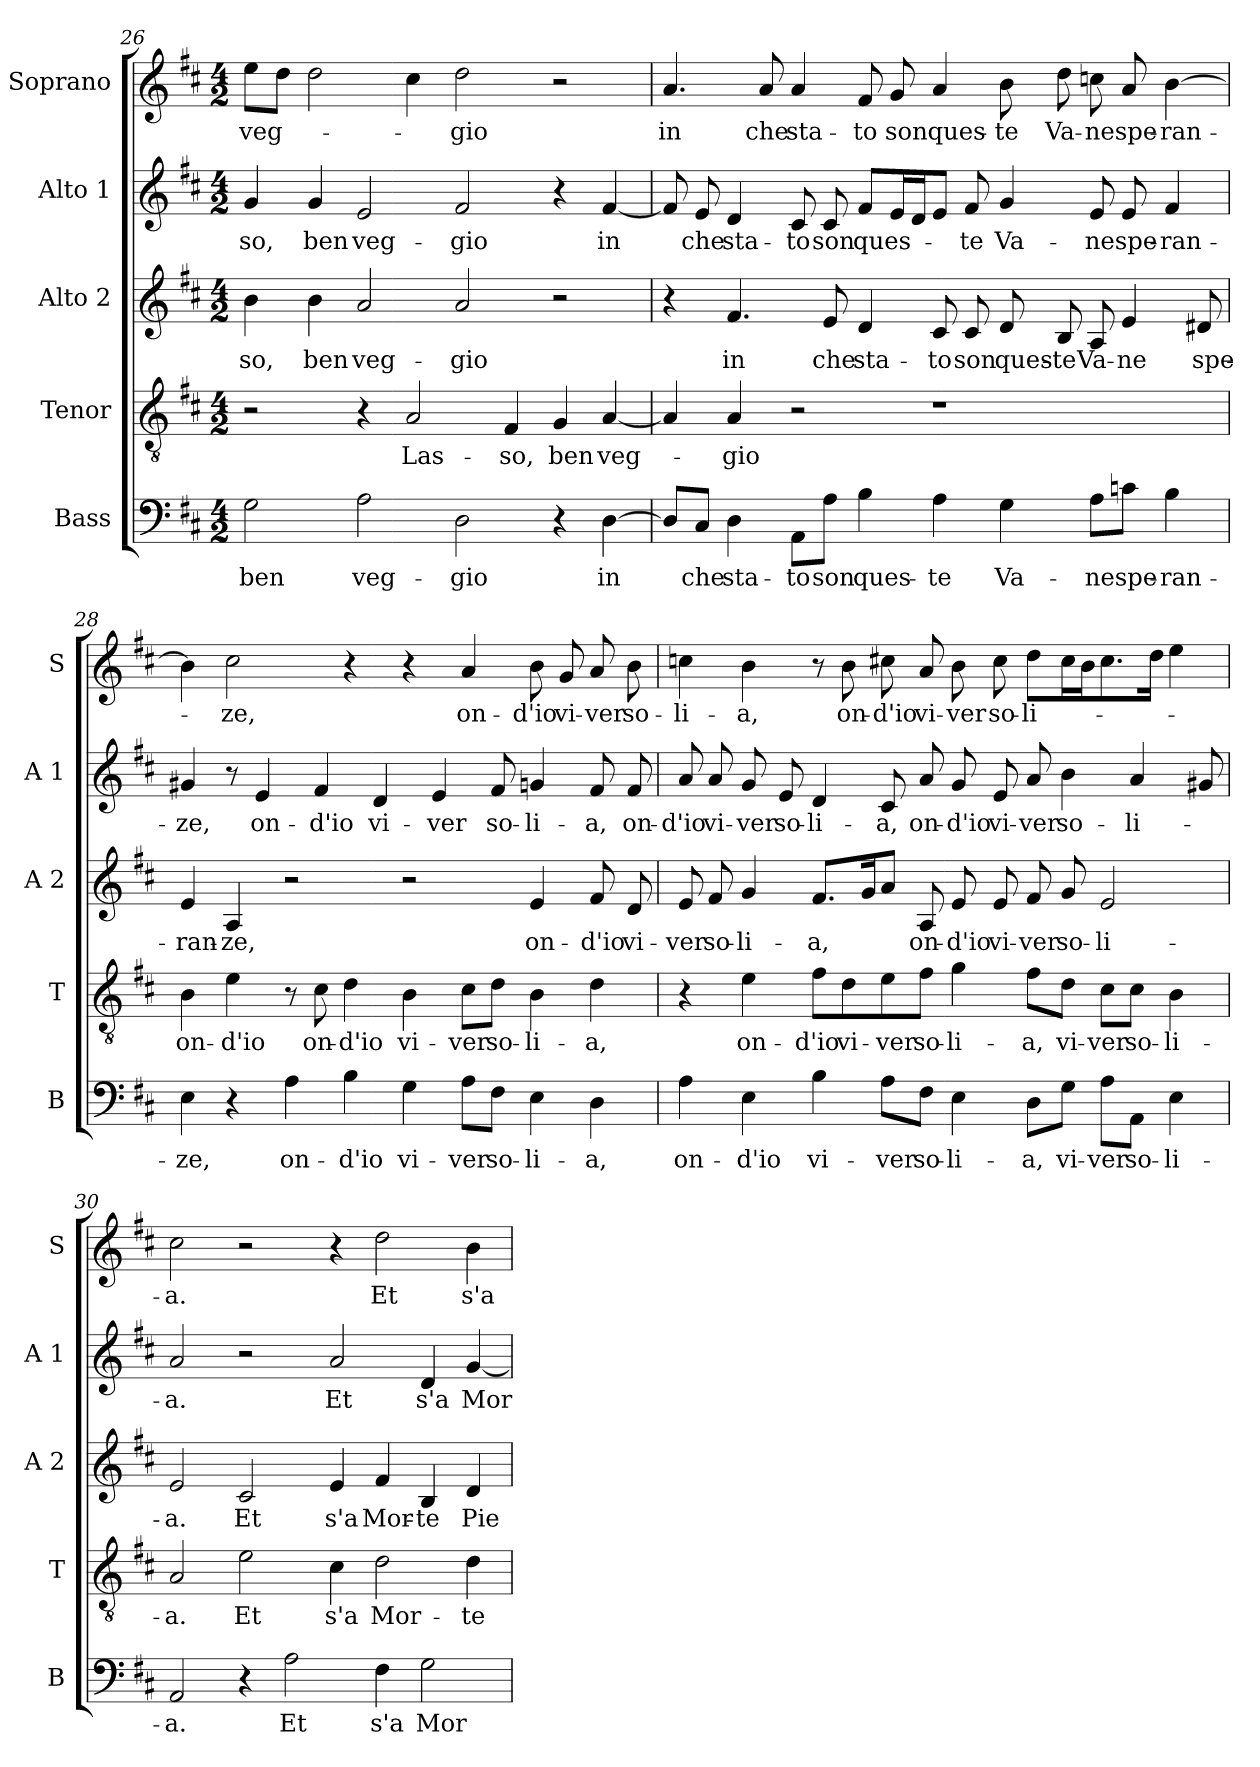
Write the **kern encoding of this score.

**kern	**text	**kern	**text	**kern	**text	**kern	**text	**kern	**text
*part5	*part5	*part4	*part4	*part3	*part3	*part2	*part2	*part1	*part1
*staff5	*staff5	*staff4	*staff4	*staff3	*staff3	*staff2	*staff2	*staff1	*staff1
*I"Bass	*	*I"Tenor	*	*I"Alto 2	*	*I"Alto 1	*	*I"Soprano	*
*I'B	*	*I'T	*	*I'A 2	*	*I'A 1	*	*I'S	*
*clefF4	*	*clefGv2	*	*clefG2	*	*clefG2	*	*clefG2	*
*k[f#c#]	*	*k[f#c#]	*	*k[f#c#]	*	*k[f#c#]	*	*k[f#c#]	*
*D:	*	*D:	*	*D:	*	*D:	*	*D:	*
*M4/2	*	*M4/2	*	*M4/2	*	*M4/2	*	*M4/2	*
=26	=26	=26	=26	=26	=26	=26	=26	=26	=26
!	!LO:LY:b	!	!	!	!LO:LY:b	!	!LO:LY:b	!	!LO:LY:b
2G\	ben	2r	.	4b\	-so,	4g/	-so,	8ee\L	veg-
.	.	.	.	.	.	.	.	8dd\J	.
!	!	!	!	!	!LO:LY:b	!	!LO:LY:b	!	!
.	.	.	.	4b\	ben	4g/	ben	2dd\	.
!	!LO:LY:b	!	!	!	!LO:LY:b	!	!LO:LY:b	!	!
2A\	veg-	4r	.	2a/	veg-	2e/	veg-	.	.
!	!	!	!LO:LY:b	!	!	!	!	!	!
.	.	2A/	Las-	.	.	.	.	4cc#\	.
!	!LO:LY:b	!	!	!	!LO:LY:b	!	!LO:LY:b	!	!LO:LY:b
2D\	-gio	.	.	2a/	-gio	2f#/	-gio	2dd\	-gio
!	!	!	!LO:LY:b	!	!	!	!	!	!
.	.	4F#/	-so,	.	.	.	.	.	.
!	!	!	!LO:LY:b	!	!	!	!	!	!
4r	.	4G/	ben	2r	.	4r	.	2r	.
!	!LO:LY:b	!	!LO:LY:b	!	!	!	!LO:LY:b	!	!
[4D\	in	[4A/	veg-	.	.	[4f#/	in	.	.
!!LO:LB:g=z
=27	=27	=27	=27	=27	=27	=27	=27	=27	=27
!	!	!	!	!	!	!	!	!	!LO:LY:b
8D/L]	.	4A/]	.	4r	.	8f#/]	.	4.a/	in
!	!LO:LY:b	!	!	!	!	!	!LO:LY:b	!	!
8C#/J	che	.	.	.	.	8e/	che	.	.
!	!LO:LY:b	!	!LO:LY:b	!	!LO:LY:b	!	!LO:LY:b	!	!
4D\	sta-	4A/	-gio	4.f#/	in	4d/	sta-	.	.
!	!	!	!	!	!	!	!	!	!LO:LY:b
.	.	.	.	.	.	.	.	8a/	che
!	!LO:LY:b	!	!	!	!	!	!LO:LY:b	!	!LO:LY:b
8AA\L	-to	2r	.	.	.	8c#/	-to	4a/	sta-
!	!LO:LY:b	!	!	!	!LO:LY:b	!	!LO:LY:b	!	!
8A\J	son	.	.	8e/	che	8c#/	son	.	.
!	!LO:LY:b	!	!	!	!LO:LY:b	!	!LO:LY:b	!	!LO:LY:b
4B\	ques-	.	.	4d/	sta-	8f#/L	ques-	8f#/	-to
!	!	!	!	!	!	!	!	!	!LO:LY:b
.	.	.	.	.	.	16e/L	.	8g/	son
.	.	.	.	.	.	16d/J	.	.	.
!	!LO:LY:b	!	!	!	!LO:LY:b	!	!	!	!LO:LY:b
4A\	-te	1r	.	8c#/	-to	8e/J	.	4a/	ques-
!	!	!	!	!	!LO:LY:b	!	!LO:LY:b	!	!
.	.	.	.	8c#/	son	8f#/	-te	.	.
!	!LO:LY:b	!	!	!	!LO:LY:b	!	!LO:LY:b	!	!LO:LY:b
4G\	Va-	.	.	8d/	ques-	4g/	Va-	8b\	-te
!	!	!	!	!	!LO:LY:b	!	!	!	!LO:LY:b
.	.	.	.	8B/	-te	.	.	8dd\	Va-
!	!LO:LY:b	!	!	!	!LO:LY:b	!	!LO:LY:b	!	!LO:LY:b
8A\L	-ne	.	.	8A/	Va-	8e/	-ne	8ccn\	-ne
!	!LO:LY:b	!	!	!	!LO:LY:b	!	!LO:LY:b	!	!LO:LY:b
8cn\J	spe-	.	.	4e/	-ne	8e/	spe-	8a/	spe-
!	!LO:LY:b	!	!	!	!	!	!LO:LY:b	!	!LO:LY:b
4B\	-ran-	.	.	.	.	4f#/	-ran-	[4b\	-ran-
!	!	!	!	!	!LO:LY:b	!	!	!	!
.	.	.	.	8d#X/	spe-	.	.	.	.
=28	=28	=28	=28	=28	=28	=28	=28	=28	=28
!	!LO:LY:b	!	!LO:LY:b	!	!LO:LY:b	!	!LO:LY:b	!	!
4E\	-ze,	4B\	on-	4e/	-ran-	4g#X/	-ze,	4b\]	.
!	!	!	!LO:LY:b	!	!LO:LY:b	!	!	!	!LO:LY:b
4r	.	4e\	-d'io	4A/	-ze,	8r	.	2cc#\	-ze,
!	!	!	!	!	!	!	!LO:LY:b	!	!
.	.	.	.	.	.	4e/	on-	.	.
!	!LO:LY:b	!	!	!	!	!	!	!	!
4A\	on-	8r	.	2r	.	.	.	.	.
!	!	!	!LO:LY:b	!	!	!	!LO:LY:b	!	!
.	.	8c#\	on-	.	.	4f#/	-d'io	.	.
!	!LO:LY:b	!	!LO:LY:b	!	!	!	!	!	!
4B\	-d'io	4d\	-d'io	.	.	.	.	4r	.
!	!	!	!	!	!	!	!LO:LY:b	!	!
.	.	.	.	.	.	4d/	vi-	.	.
!	!LO:LY:b	!	!LO:LY:b	!	!	!	!	!	!
4G\	vi-	4B\	vi-	2r	.	.	.	4r	.
!	!	!	!	!	!	!	!LO:LY:b	!	!
.	.	.	.	.	.	4e/	-ver	.	.
!	!LO:LY:b	!	!LO:LY:b	!	!	!	!	!	!LO:LY:b
8A\L	-ver	8c#\L	-ver	.	.	.	.	4a/	on-
!	!LO:LY:b	!	!LO:LY:b	!	!	!	!LO:LY:b	!	!
8F#\J	so-	8d\J	so-	.	.	8f#/	so-	.	.
!	!LO:LY:b	!	!LO:LY:b	!	!LO:LY:b	!	!LO:LY:b	!	!LO:LY:b
4E\	-li-	4B\	-li-	4e/	on-	4gn/	-li-	8b\	-d'io
!	!	!	!	!	!	!	!	!	!LO:LY:b
.	.	.	.	.	.	.	.	8g/	vi-
!	!LO:LY:b	!	!LO:LY:b	!	!LO:LY:b	!	!LO:LY:b	!	!LO:LY:b
4D\	-a,	4d\	-a,	8f#/	-d'io	8f#/	-a,	8a/	-ver
!	!	!	!	!	!LO:LY:b	!	!LO:LY:b	!	!LO:LY:b
.	.	.	.	8d/	vi-	8f#/	on-	8b\	so-
!!LO:LB:g=z
=29	=29	=29	=29	=29	=29	=29	=29	=29	=29
!	!LO:LY:b	!	!	!	!LO:LY:b	!	!LO:LY:b	!	!LO:LY:b
4A\	on-	4r	.	8e/	-ver	8a/	-d'io	4ccn\	-li-
!	!	!	!	!	!LO:LY:b	!	!LO:LY:b	!	!
.	.	.	.	8f#/	so-	8a/	vi-	.	.
!	!LO:LY:b	!	!LO:LY:b	!	!LO:LY:b	!	!LO:LY:b	!	!LO:LY:b
4E\	-d'io	4e\	on-	4g/	-li-	8g/	-ver	4b\	-a,
!	!	!	!	!	!	!	!LO:LY:b	!	!
.	.	.	.	.	.	8e/	so-	.	.
!	!LO:LY:b	!	!LO:LY:b	!	!LO:LY:b	!	!LO:LY:b	!	!
4B\	vi-	8f#\L	-d'io	8.f#/L	-a,	4d/	-li-	8r	.
!	!	!	!LO:LY:b	!	!	!	!	!	!LO:LY:b
.	.	8d\	vi-	.	.	.	.	8b\	on-
.	.	.	.	16g/k	.	.	.	.	.
!	!LO:LY:b	!	!LO:LY:b	!	!	!	!LO:LY:b	!	!LO:LY:b
8A\L	-ver	8e\	-ver	8a/J	.	8c#/	-a,	8cc#X\	-d'io
!	!LO:LY:b	!	!LO:LY:b	!	!LO:LY:b	!	!LO:LY:b	!	!LO:LY:b
8F#\J	so-	8f#\J	so-	8A/	on-	8a/	on-	8a/	vi-
!	!LO:LY:b	!	!LO:LY:b	!	!LO:LY:b	!	!LO:LY:b	!	!LO:LY:b
4E\	-li-	4g\	-li-	8e/	-d'io	8g/	-d'io	8b\	-ver
!	!	!	!	!	!LO:LY:b	!	!LO:LY:b	!	!LO:LY:b
.	.	.	.	8e/	vi-	8e/	vi-	8cc#\	so-
!	!LO:LY:b	!	!LO:LY:b	!	!LO:LY:b	!	!LO:LY:b	!	!LO:LY:b
8D\L	-a,	8f#\L	-a,	8f#/	-ver	8a/	-ver	8dd\L	-li-
!	!LO:LY:b	!	!LO:LY:b	!	!LO:LY:b	!	!LO:LY:b	!	!
8G\J	vi-	8d\J	vi-	8g/	so-	4b\	so-	16cc#\L	.
.	.	.	.	.	.	.	.	16b\J	.
!	!LO:LY:b	!	!LO:LY:b	!	!LO:LY:b	!	!	!	!
8A\L	-ver	8c#\L	-ver	2e/	-li-	.	.	8.cc#\	.
!	!LO:LY:b	!	!LO:LY:b	!	!	!	!LO:LY:b	!	!
8AA\J	so-	8c#\J	so-	.	.	4a/	-li-	.	.
.	.	.	.	.	.	.	.	16dd\Jk	.
!	!LO:LY:b	!	!LO:LY:b	!	!	!	!	!	!
4E\	-li-	4B\	-li-	.	.	.	.	4ee\	.
.	.	.	.	.	.	8g#X/	.	.	.
=30	=30	=30	=30	=30	=30	=30	=30	=30	=30
!	!LO:LY:b	!	!LO:LY:b	!	!LO:LY:b	!	!LO:LY:b	!	!LO:LY:b
2AA/	-a.	2A/	-a.	2e/	-a.	2a/	-a.	2cc#\	-a.
!	!	!	!LO:LY:b	!	!LO:LY:b	!	!	!	!
4r	.	2e\	Et	2c#/	Et	2r	.	2r	.
!	!LO:LY:b	!	!	!	!	!	!	!	!
2A\	Et	.	.	.	.	.	.	.	.
!	!	!	!LO:LY:b	!	!LO:LY:b	!	!LO:LY:b	!	!
.	.	4c#\	s'a	4e/	s'a	2a/	Et	4r	.
!	!LO:LY:b	!	!LO:LY:b	!	!LO:LY:b	!	!	!	!LO:LY:b
4F#\	s'a	2d\	Mor-	4f#/	Mor-	.	.	2dd\	Et
!	!LO:LY:b	!	!	!	!LO:LY:b	!	!LO:LY:b	!	!
2G\	Mor-	.	.	4B/	-te	4d/	s'a	.	.
!	!	!	!LO:LY:b	!	!LO:LY:b	!	!LO:LY:b	!	!LO:LY:b
.	.	4d\	-te	4d/	Pie-	[4g/	Mor-	4b\	s'a
=	=	=	=	=	=	=	=	=	=
*-	*-	*-	*-	*-	*-	*-	*-	*-	*-
